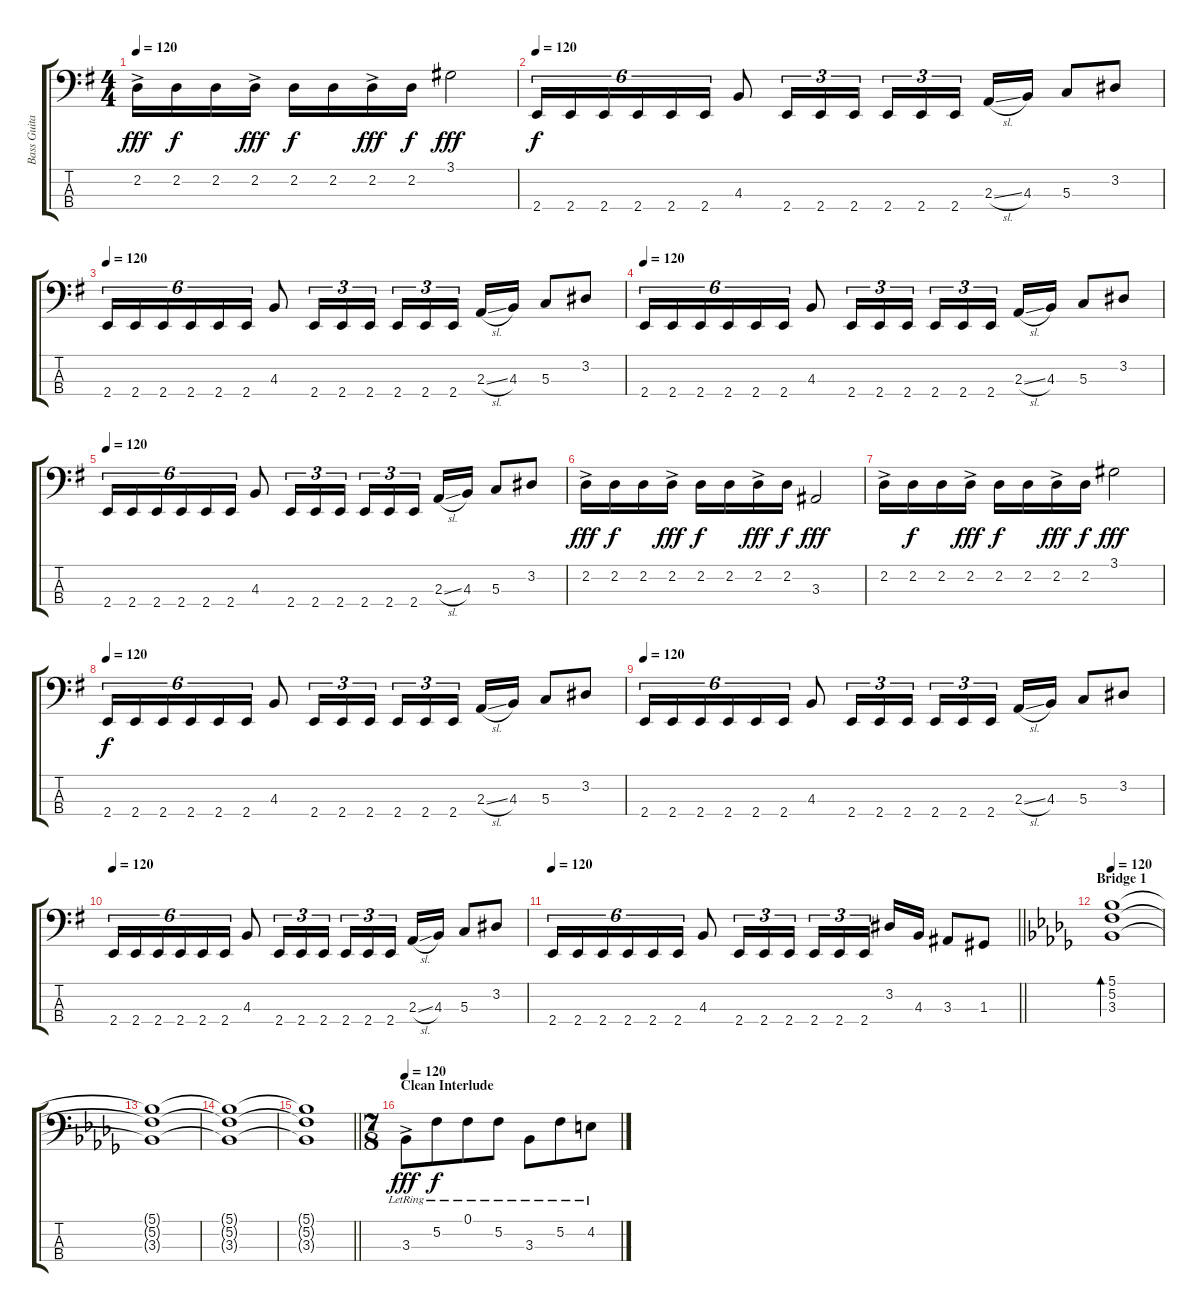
\track ("Bass Guitar" "Bass Guita") {instrument electricbassfinger}
\staff {score tabs}
\tuning (F2 C2 G1 D1) {hide}
\ts (4 4)
\tempo 120
\clef f4
\ks eminor
2.2{ac}.16{dy fff} 2.2.16{dy f} 2.2.16 2.2{ac}.16{dy fff} 2.2.16{dy f} 2.2.16 2.2{ac}.16{dy fff} 2.2.16{dy f} 3.1.2{dy fff} |
\tempo 120
2.4.16{tu (6 4) dy f instrument electricbassfinger} 2.4.16{tu (6 4)} 2.4.16{tu (6 4)} 2.4.16{tu (6 4)} 2.4.16{tu (6 4)} 2.4.16{tu (6 4)} 4.3.8 2.4.16{tu (3 2)} 2.4.16{tu (3 2)} 2.4.16{tu (3 2)} 2.4.16{tu (3 2)} 2.4.16{tu (3 2)} 2.4.16{tu (3 2)} 2.3{sl}.16 4.3.16 5.3.8 3.2.8 |
\tempo 120
2.4.16{tu (6 4)} 2.4.16{tu (6 4)} 2.4.16{tu (6 4)} 2.4.16{tu (6 4)} 2.4.16{tu (6 4)} 2.4.16{tu (6 4)} 4.3.8 2.4.16{tu (3 2)} 2.4.16{tu (3 2)} 2.4.16{tu (3 2)} 2.4.16{tu (3 2)} 2.4.16{tu (3 2)} 2.4.16{tu (3 2)} 2.3{sl}.16 4.3.16 5.3.8 3.2.8 |
\tempo 120
2.4.16{tu (6 4)} 2.4.16{tu (6 4)} 2.4.16{tu (6 4)} 2.4.16{tu (6 4)} 2.4.16{tu (6 4)} 2.4.16{tu (6 4)} 4.3.8 2.4.16{tu (3 2)} 2.4.16{tu (3 2)} 2.4.16{tu (3 2)} 2.4.16{tu (3 2)} 2.4.16{tu (3 2)} 2.4.16{tu (3 2)} 2.3{sl}.16 4.3.16 5.3.8 3.2.8 |
\tempo 120
2.4.16{tu (6 4)} 2.4.16{tu (6 4)} 2.4.16{tu (6 4)} 2.4.16{tu (6 4)} 2.4.16{tu (6 4)} 2.4.16{tu (6 4)} 4.3.8 2.4.16{tu (3 2)} 2.4.16{tu (3 2)} 2.4.16{tu (3 2)} 2.4.16{tu (3 2)} 2.4.16{tu (3 2)} 2.4.16{tu (3 2)} 2.3{sl}.16 4.3.16 5.3.8 3.2.8 |
2.2{ac}.16{dy fff} 2.2.16{dy f} 2.2.16 2.2{ac}.16{dy fff} 2.2.16{dy f} 2.2.16 2.2{ac}.16{dy fff} 2.2.16{dy f} 3.3.2{dy fff} |
2.2{ac}.16 2.2.16{dy f} 2.2.16 2.2{ac}.16{dy fff} 2.2.16{dy f} 2.2.16 2.2{ac}.16{dy fff} 2.2.16{dy f} 3.1.2{dy fff} |
\tempo 120
2.4.16{tu (6 4) dy f instrument electricbassfinger} 2.4.16{tu (6 4)} 2.4.16{tu (6 4)} 2.4.16{tu (6 4)} 2.4.16{tu (6 4)} 2.4.16{tu (6 4)} 4.3.8 2.4.16{tu (3 2)} 2.4.16{tu (3 2)} 2.4.16{tu (3 2)} 2.4.16{tu (3 2)} 2.4.16{tu (3 2)} 2.4.16{tu (3 2)} 2.3{sl}.16 4.3.16 5.3.8 3.2.8 |
\tempo 120
2.4.16{tu (6 4)} 2.4.16{tu (6 4)} 2.4.16{tu (6 4)} 2.4.16{tu (6 4)} 2.4.16{tu (6 4)} 2.4.16{tu (6 4)} 4.3.8 2.4.16{tu (3 2)} 2.4.16{tu (3 2)} 2.4.16{tu (3 2)} 2.4.16{tu (3 2)} 2.4.16{tu (3 2)} 2.4.16{tu (3 2)} 2.3{sl}.16 4.3.16 5.3.8 3.2.8 |
\tempo 120
2.4.16{tu (6 4)} 2.4.16{tu (6 4)} 2.4.16{tu (6 4)} 2.4.16{tu (6 4)} 2.4.16{tu (6 4)} 2.4.16{tu (6 4)} 4.3.8 2.4.16{tu (3 2)} 2.4.16{tu (3 2)} 2.4.16{tu (3 2)} 2.4.16{tu (3 2)} 2.4.16{tu (3 2)} 2.4.16{tu (3 2)} 2.3{sl}.16 4.3.16 5.3.8 3.2.8 |
\tempo 120
\barLineRight lightlight
2.4.16{tu (6 4)} 2.4.16{tu (6 4)} 2.4.16{tu (6 4)} 2.4.16{tu (6 4)} 2.4.16{tu (6 4)} 2.4.16{tu (6 4)} 4.3.8 2.4.16{tu (3 2)} 2.4.16{tu (3 2)} 2.4.16{tu (3 2)} 2.4.16{tu (3 2)} 2.4.16{tu (3 2)} 2.4.16{tu (3 2)} 3.2.16 4.3.16 3.3.8 1.3.8 |
\section ("" "Bridge 1")
\tempo 120
\ks bbminor
(5.1 5.2 3.3).1{bd 120} |
(5.1{t} 5.2{t} 3.3{t}).1 |
(5.1{t} 5.2{t} 3.3{t}).1 |
\barLineRight lightlight
(5.1{t} 5.2{t} 3.3{t}).1 |
\ts (7 8)
\section ("" "Clean Interlude")
\tempo 120
3.3{ac lr}.8{dy fff} 5.2{lr}.8{dy f} 0.1{lr}.8 5.2{lr}.8 3.3{lr}.8 5.2{lr}.8 4.2{lr}.8
